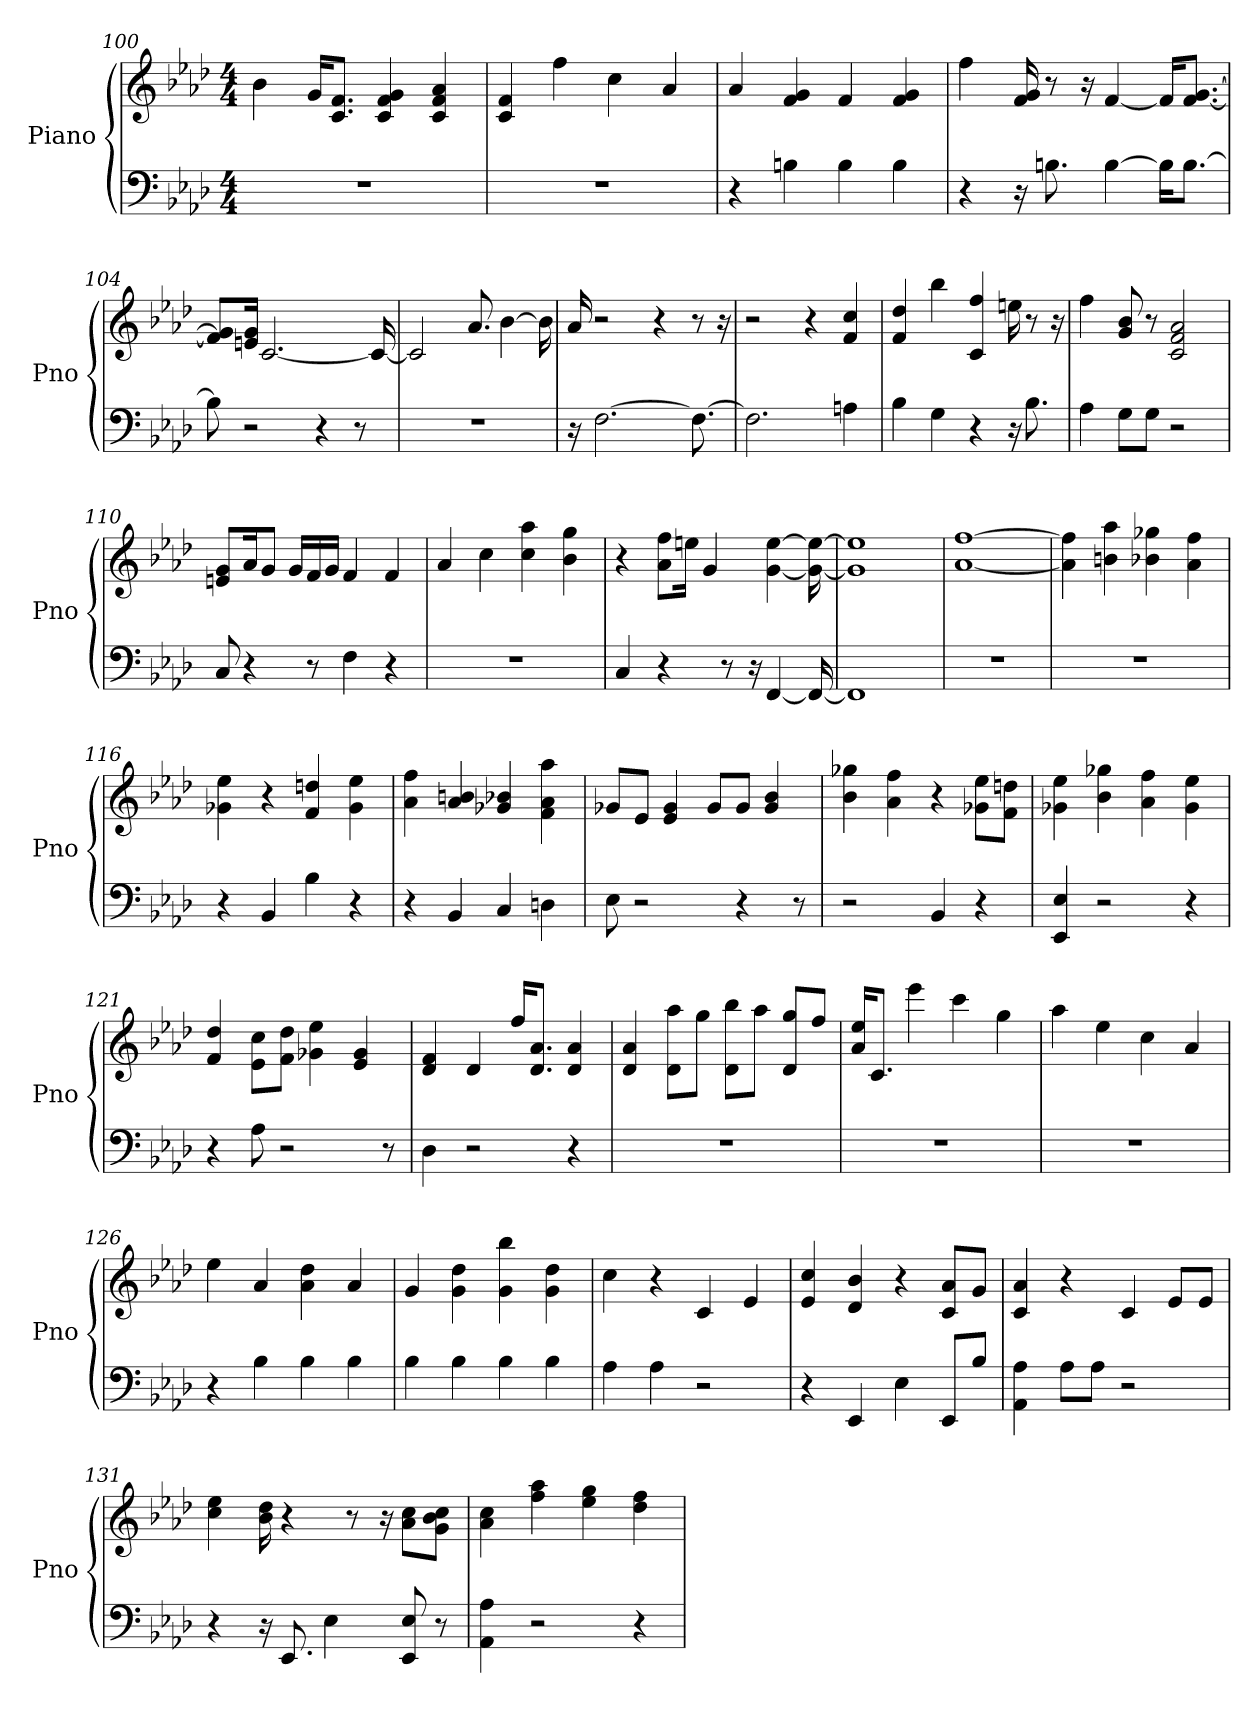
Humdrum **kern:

**kern	**kern
*part1	*part1
*staff2	*staff1
*I"Piano	*
*I'Pno	*
*clefF4	*clefG2
*k[b-e-a-d-]	*k[b-e-a-d-]
*A-:	*A-:
*M4/4	*M4/4
=100	=100
1r	4b-
.	16g/KL
.	8.f/ 8.c/J
.	4f 4g 4c
.	4f 4a- 4c
=101	=101
1r	4f 4c
.	4ff
.	4cc
.	4a-
=102	=102
4r	4a-
4B	4g 4f
4B	4f
4B	4g 4f
=103	=103
4r	4ff
16r	16g 16f
8.B	8r
.	16r
[4B	[4f
16B\KL]	16f/KL]
[8.B\J	[8.g/ [8.f/J
=104	=104
8B]	8g]/ 8f]/L
2r	16g/ 16e/Jk
.	[2.c
4r	.
8r	.
.	16c_
=105	=105
1r	2c]
.	8.a-
.	[4b-
.	16b-]
=106	=106
16r	16a-
[2.F	2r
.	4r
8.F_	8r
.	16r
=107	=107
2.F]	2r
.	4r
4A	4cc 4f
=108	=108
4B-	4dd- 4f
4G	4bb-
4r	4ff 4c
16r	16ee
8.B-	8r
.	16r
=109	=109
4A-	4ff
8G\L	8g 8b-
8G\J	8r
2r	2a- 2c 2f
=110	=110
8C	8g/ 8e/L
4r	16a-/K
.	8g/J
.	16g/LL
8r	16f/
.	16g/JJ
4F	4f
4r	4f
=111	=111
1r	4a-
.	4cc
.	4cc 4aa-
.	4b- 4gg
=112	=112
4C	4r
4r	8ff\ 8a-\L
.	16ee\Jk
.	4g
8r	.
16r	.
[4FF	[4ee [4g
16FF_	16ee_ 16g_
=113	=113
1FF]	1ee] 1g]
=114	=114
1r	[1a- [1ff
=115	=115
1r	4a-] 4ff]
.	4b 4aa-
.	4gg- 4b-
.	4ff 4a-
=116	=116
4r	4ee- 4g-
4BB-	4r
4B-	4f 4dd
4r	4g- 4ee-
=117	=117
4r	4ff 4a-
4BB-	4b 4a-
4C	4b- 4g-
4D	4f 4a- 4aa-
=118	=118
8E-	8g-/L
2r	8e-/J
.	4g- 4e-
.	8g-/L
4r	8g-/J
.	4b- 4g-
8r	.
=119	=119
2r	4b- 4gg-
.	4a- 4ff
4BB-	4r
4r	8ee-\ 8g-\L
.	8dd\ 8f\J
=120	=120
4EE- 4E-	4ee- 4g-
2r	4gg- 4b-
.	4a- 4ff
4r	4g- 4ee-
=121	=121
4r	4dd- 4f
8A-	8cc\ 8e-\L
2r	8f\ 8dd-\J
.	4g- 4ee-
.	4g- 4e-
8r	.
=122	=122
4D-	4f 4d-
2r	4d-
.	16ff/KL
.	8.a-/ 8.d-/J
4r	4a- 4d-
=123	=123
1r	4a- 4d-
.	8d-\ 8aa-\L
.	8gg\J
.	8d-\ 8bb-\L
.	8aa-\J
.	8d-/ 8gg/L
.	8ff/J
=124	=124
1r	16ee-/ 16a-/KL
.	8.c/J
.	4eee-
.	4ccc
.	4gg
=125	=125
1r	4aa-
.	4ee-
.	4cc
.	4a-
=126	=126
4r	4ee-
4B-	4a-
4B-	4a- 4dd-
4B-	4a-
=127	=127
4B-	4g
4B-	4dd- 4g
4B-	4bb- 4g
4B-	4dd- 4g
=128	=128
4A-	4cc
4A-	4r
2r	4c
.	4e-
=129	=129
4r	4e- 4cc
4EE-	4b- 4d-
4E-	4r
8EE-/L	8c/ 8a-/L
8B-/J	8g/J
=130	=130
4A- 4AA-	4c 4a-
8A-\L	4r
8A-\J	.
2r	4c
.	8e-/L
.	8e-/J
=131	=131
4r	4ee- 4cc
16r	16dd- 16b-
8.EE-	4r
4E-	.
.	8r
.	16r
8EE- 8E-	8cc\ 8a-\L
8r	8b-\ 8g\ 8cc\J
=132	=132
4A- 4AA-	4cc 4a-
2r	4ff 4aa-
.	4ee- 4gg
4r	4dd- 4ff
=	=
*-	*-
